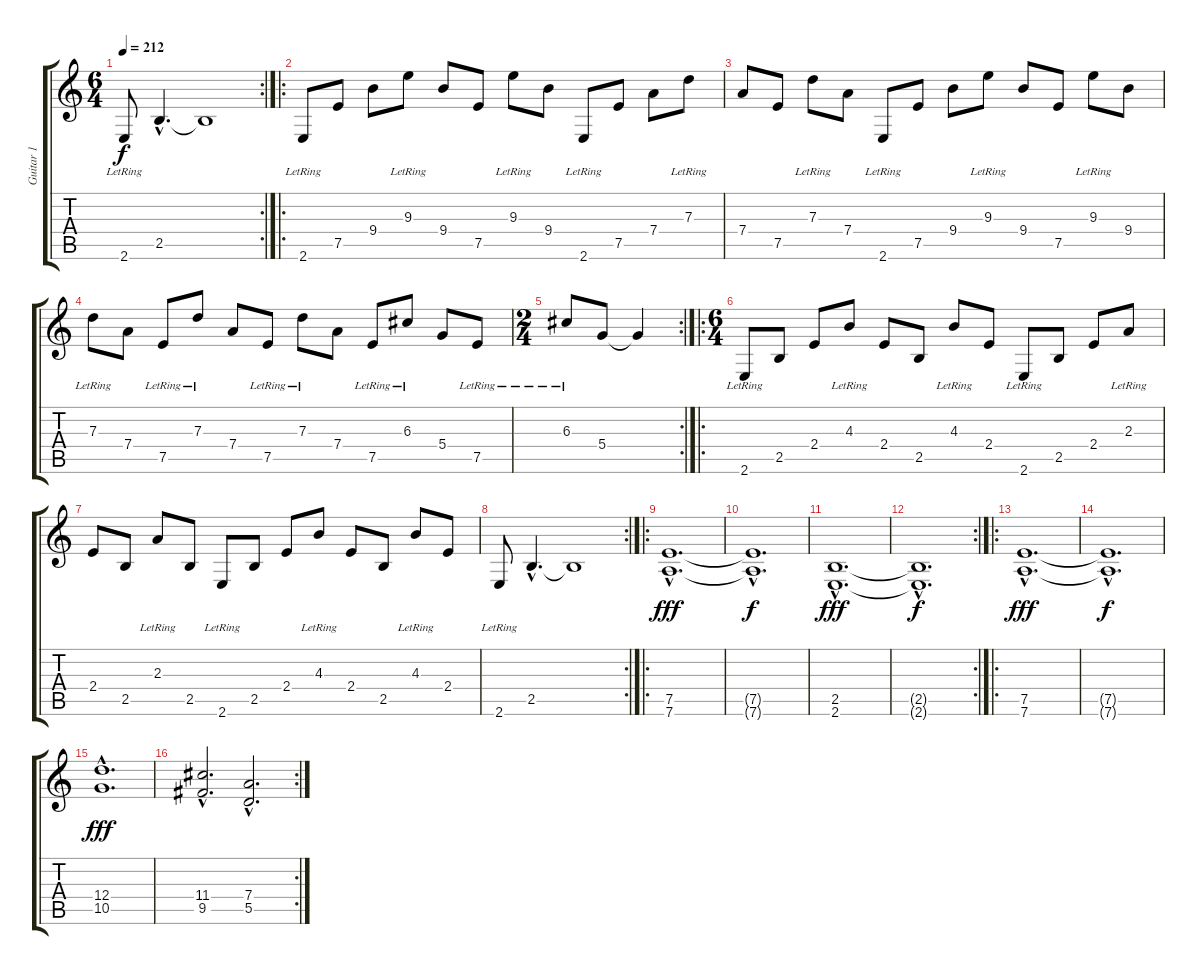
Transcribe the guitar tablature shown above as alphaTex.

\track ("Guitar 1" "Guitar 1") {instrument distortionguitar}
\staff {score tabs}
\tuning (E4 B3 G3 D3 A2 D2) {hide}
\rc 2
\ts (6 4)
\tempo 212
\clef g2
\ks c
2.6{lr}.8{dy f} 2.5{hac}.4{d} 2.5{t}.1 |
\ro
2.6{lr}.8 7.5.8 9.4.8 9.3{lr}.8 9.4.8 7.5.8 9.3{lr}.8 9.4.8 2.6{lr}.8 7.5.8 7.4.8 7.3{lr}.8 |
7.4.8 7.5.8 7.3{lr}.8 7.4.8 2.6{lr}.8 7.5.8 9.4.8 9.3{lr}.8 9.4.8 7.5.8 9.3{lr}.8 9.4.8 |
7.3{lr}.8 7.4.8 7.5{lr}.8 7.3{lr}.8 7.4.8 7.5{lr}.8 7.3{lr}.8 7.4.8 7.5{lr}.8 6.3{lr}.8 5.4.8 7.5{lr}.8 |
\rc 2
\ts (2 4)
6.3{lr}.8 5.4.8 5.4{t}.4 |
\ro
\ts (6 4)
2.6{lr}.8 2.5.8 2.4.8 4.3{lr}.8 2.4.8 2.5.8 4.3{lr}.8 2.4.8 2.6{lr}.8 2.5.8 2.4.8 2.3{lr}.8 |
2.4.8 2.5.8 2.3{lr}.8 2.5.8 2.6{lr}.8 2.5.8 2.4.8 4.3{lr}.8 2.4.8 2.5.8 4.3{lr}.8 2.4.8 |
\rc 2
2.6{lr}.8 2.5{hac}.4{d} 2.5{t}.1 |
\ro
(7.5{hac} 7.6{hac}).1{d dy fff instrument lead6voice} |
(7.5{hac t} 7.6{hac t}).1{d dy f} |
(2.5{hac} 2.6{hac}).1{d dy fff} |
\rc 2
(2.5{hac t} 2.6{hac t}).1{d dy f} |
\ro
(7.5{hac} 7.6{hac}).1{d dy fff} |
(7.5{hac t} 7.6{hac t}).1{d dy f} |
(12.4{hac} 10.5{hac}).1{d dy fff} |
\rc 2
(11.4{hac} 9.5{hac}).2{d} (7.4{hac} 5.5{hac}).2{d}
